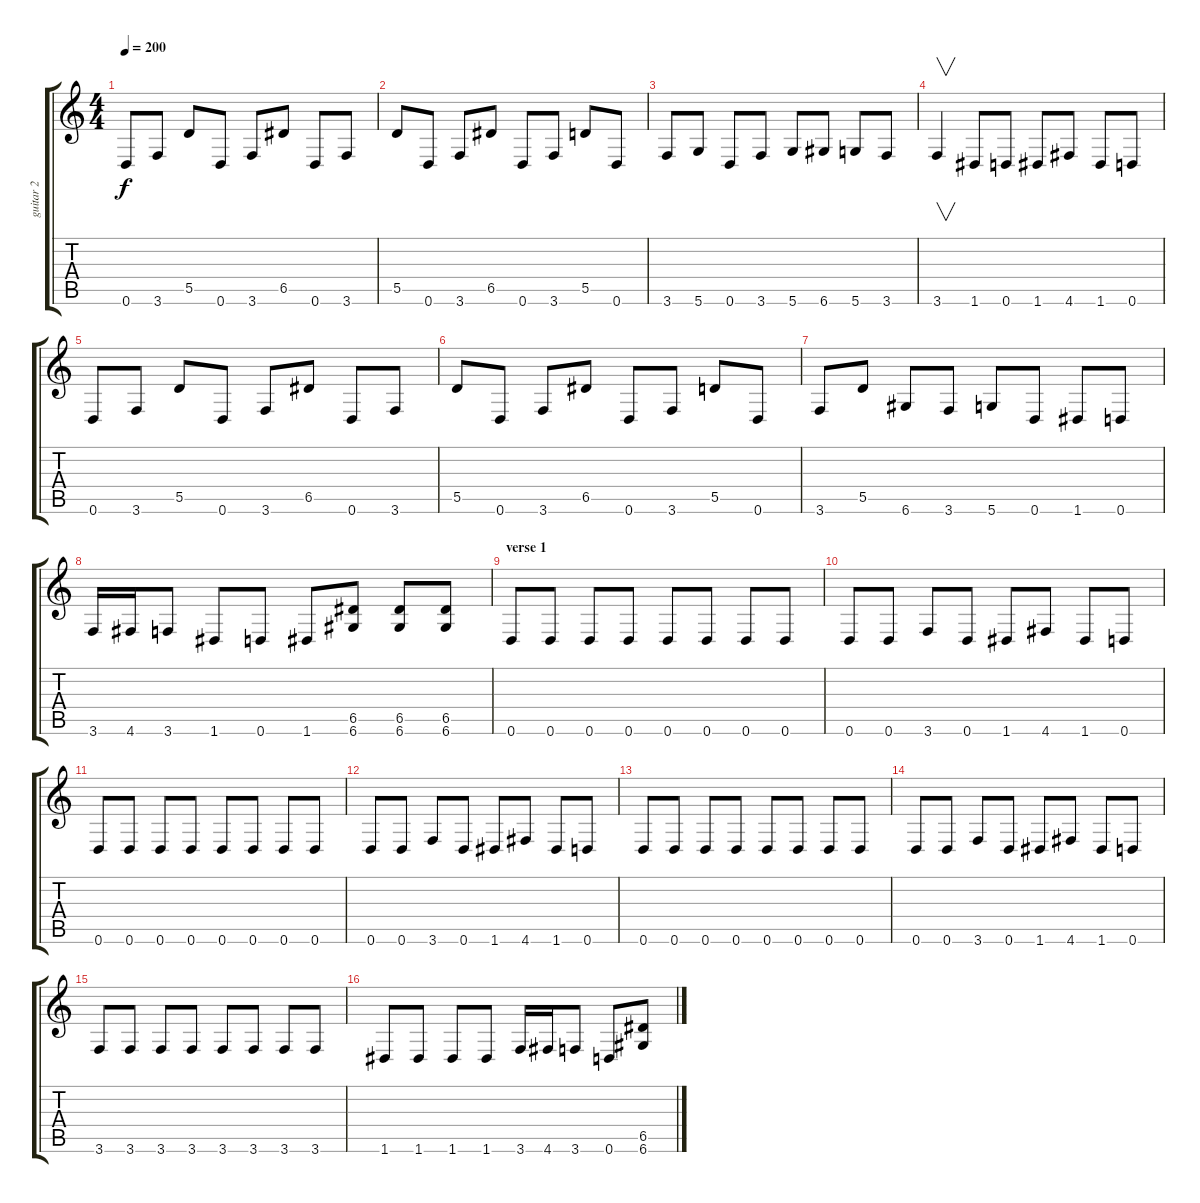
\track ("guitar 2" "guitar 2") {instrument distortionguitar}
\staff {score tabs}
\tuning (E4 B3 G3 D3 A2 D2) {hide}
\ts (4 4)
\tempo 200
\clef g2
\ks c
0.6.8{dy f} 3.6.8 5.5.8 0.6.8 3.6.8 6.5.8 0.6.8 3.6.8 |
5.5.8 0.6.8 3.6.8 6.5.8 0.6.8 3.6.8 5.5.8 0.6.8 |
3.6.8 5.6.8 0.6.8 3.6.8 5.6.8 6.6.8 5.6.8 3.6.8 |
3.6.4{v} 1.6.8 0.6.8 1.6.8 4.6.8 1.6.8 0.6.8 |
0.6.8 3.6.8 5.5.8 0.6.8 3.6.8 6.5.8 0.6.8 3.6.8 |
5.5.8 0.6.8 3.6.8 6.5.8 0.6.8 3.6.8 5.5.8 0.6.8 |
3.6.8 5.5.8 6.6.8 3.6.8 5.6.8 0.6.8 1.6.8 0.6.8 |
3.6.16 4.6.16 3.6.8 1.6.8 0.6.8 1.6.8 (6.5 6.6).8 (6.5 6.6).8 (6.5 6.6).8 |
\section ("" "verse 1")
0.6.8 0.6.8 0.6.8 0.6.8 0.6.8 0.6.8 0.6.8 0.6.8 |
0.6.8 0.6.8 3.6.8 0.6.8 1.6.8 4.6.8 1.6.8 0.6.8 |
0.6.8 0.6.8 0.6.8 0.6.8 0.6.8 0.6.8 0.6.8 0.6.8 |
0.6.8 0.6.8 3.6.8 0.6.8 1.6.8 4.6.8 1.6.8 0.6.8 |
0.6.8 0.6.8 0.6.8 0.6.8 0.6.8 0.6.8 0.6.8 0.6.8 |
0.6.8 0.6.8 3.6.8 0.6.8 1.6.8 4.6.8 1.6.8 0.6.8 |
3.6.8 3.6.8 3.6.8 3.6.8 3.6.8 3.6.8 3.6.8 3.6.8 |
1.6.8 1.6.8 1.6.8 1.6.8 3.6.16 4.6.16 3.6.8 0.6.8 (6.5 6.6).8
